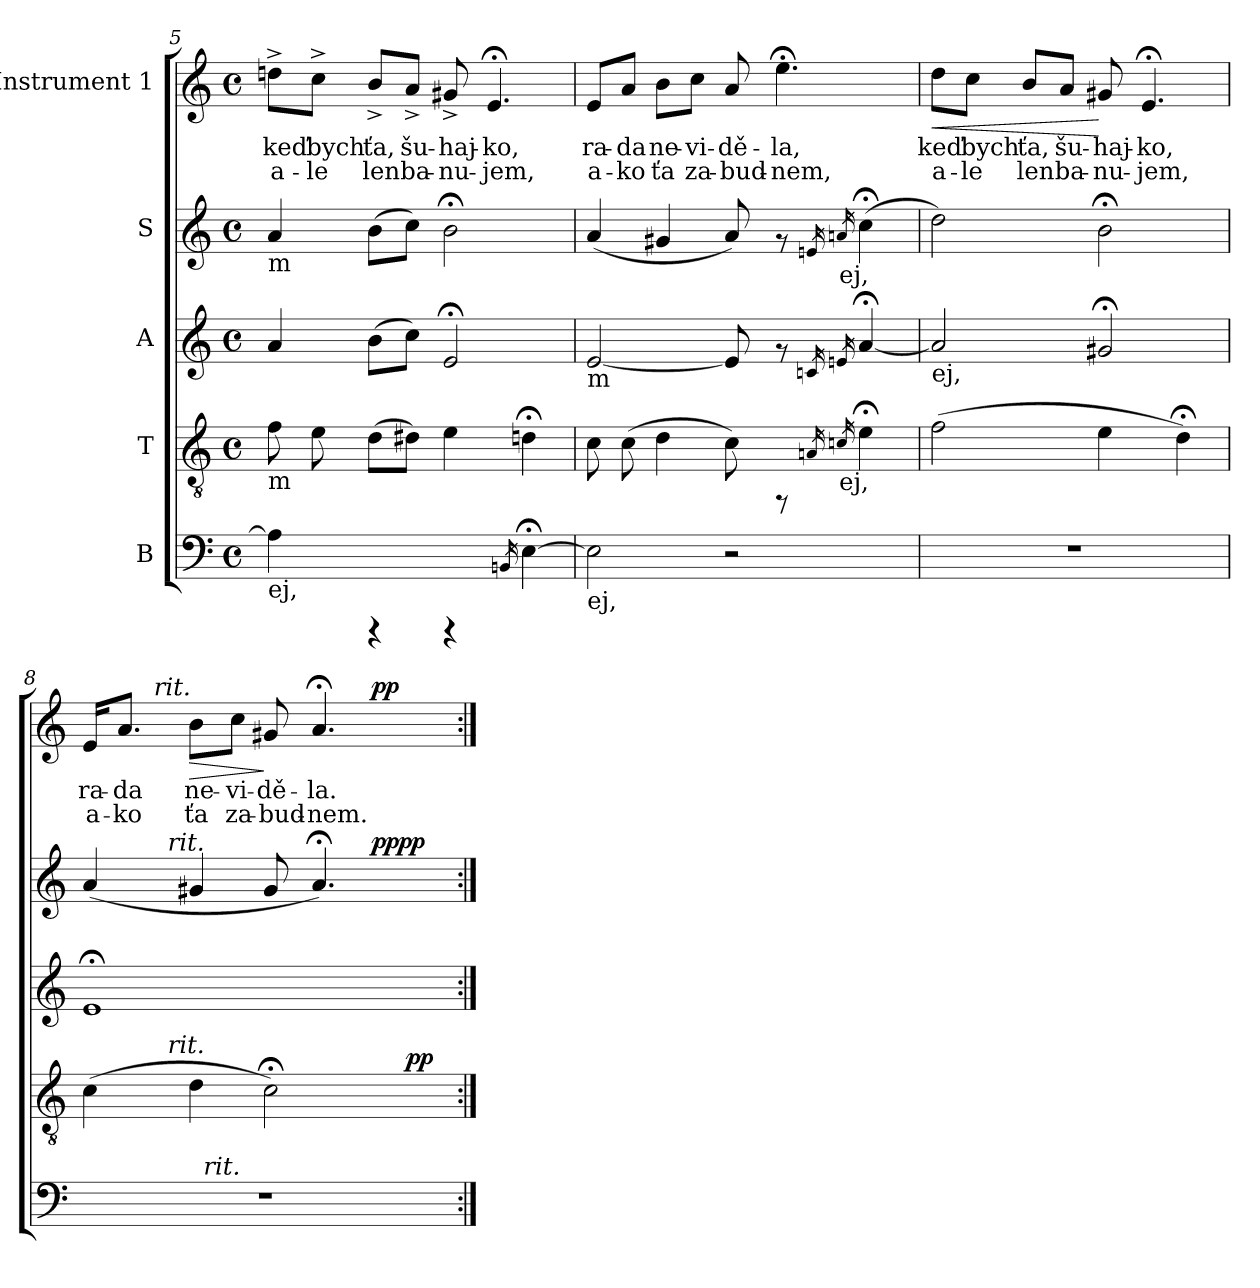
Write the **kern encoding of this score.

**kern	**kern	**dynam	**kern	**kern	**dynam	**kern	**text	**text	**dynam
*part5	*part4	*part4	*part3	*part2	*part2	*part1	*part1	*part1	*part1
*staff5	*staff4	*staff4	*staff3	*staff2	*staff2	*staff1	*staff1	*staff1	*staff1
*I"B	*I"T	*	*I"A	*I"S	*	*I"Instrument 1	*	*	*
!!LO:LB:g=z
*clefF4	*clefGv2	*	*clefG2	*clefG2	*	*clefG2	*	*	*
*k[]	*k[]	*	*k[]	*k[]	*	*k[]	*	*	*
*C:	*C:	*	*C:	*C:	*	*C:	*	*	*
*M4/4	*M4/4	*	*M4/4	*M4/4	*	*M4/4	*	*	*
*met(c)	*met(c)	*	*met(c)	*met(c)	*	*met(c)	*	*	*
=5	=5	=5	=5	=5	=5	=5	=5	=5	=5
!	!	!	!	!LO:TX:b:t=m	!	!	!	!	!
!	!LO:TX:b:t=m	!	!	!	!	!	!	!	!
!LO:TX:b:t=ej,	!	!	!	!	!	!	!	!	!
!	!	!	!	!	!	!	!LO:LY:b:rj	!LO:LY:b:rj	!
4A\]	8f\	.	4a/	4a/	.	8ddn^>\L	keď	a-	.
!	!	!	!	!	!	!	!LO:LY:b:rj	!LO:LY:b:rj	!
.	8e\	.	.	.	.	8cc^>\J	-bych	le	.
!	!	!	!	!	!	!	!LO:LY:b:rj	!LO:LY:b:rj	!
4rCCC	(>8d\L	.	(>8b\L	(>8b\L	.	8b^>/L	ťa,	len	.
!	!	!	!	!	!	!	!LO:LY:b:rj	!LO:LY:b:rj	!
.	8d#X\J)	.	8cc\J)	8cc\J)	.	8a^>/J	šu-	-ba-	.
!	!	!	!	!	!	!	!LO:LY:b:rj	!LO:LY:b:rj	!
4rCCC	4e\	.	2e;</	2b;<\	.	8g#X^>/	-haj-	-nu-	.
!	!	!	!	!	!	!	!LO:LY:b:rj	!LO:LY:b:rj	!
.	.	.	.	.	.	4.e;</	-ko,	jem,	.
16qBBn/	.	.	.	.	.	.	.	.	.
[>4E;<\	4dn;<\	.	.	.	.	.	.	.	.
=6	=6	=6	=6	=6	=6	=6	=6	=6	=6
!	!	!	!LO:TX:b:t=m	!	!	!	!	!	!
!LO:TX:b:t=ej,	!	!	!	!	!	!	!	!	!
!	!	!	!	!	!	!	!LO:LY:b:rj	!LO:LY:b:rj	!
*	*^	*	*	*^	*	*	*	*	*
2E\]	8c\	2ryy	.	[<2e/	(<4a/	2ryy	.	8e/L	ra-	-a-	.
!	!	!	!	!	!	!	!	!	!LO:LY:b:rj	!LO:LY:b:rj	!
.	(>8c\	.	.	.	.	.	.	8a/J	-da	ko	.
!	!	!	!	!	!	!	!	!	!LO:LY:b:rj	!LO:LY:b:rj	!
.	4d\	.	.	.	4g#X/	.	.	8b\L	ne-	-ťa	.
!	!	!	!	!	!	!	!	!	!LO:LY:b:rj	!LO:LY:b:rj	!
.	.	.	.	.	.	.	.	8cc\J	vi-	-za-	.
!	!	!	!	!	!	!	!	!	!LO:LY:b:rj	!LO:LY:b:rj	!
2r	8c\)	8...ryy	.	8e/]	8a/)	8...ryy	.	8a/	-dě-	-bud-	.
!	!	!	!	!	!	!	!	!	!LO:LY:b:rj	!LO:LY:b:rj	!
.	8rFF	.	.	8rf	8rf	.	.	4.ee;<\	-la,	nem,	.
!	!	!	!	!	!	!LO:TX:b:t=ej,	!	!	!	!	!
!	!	!LO:TX:b:t=ej,	!	!	!	!	!	!	!	!	!
.	.	4ryy	.	.	.	4ryy	.	.	.	.	.
.	16qAn/	.	.	16qcn/	16qen/	.	.	.	.	.	.
.	16qcn/	.	.	16qen/	16qan/	.	.	.	.	.	.
.	4e;<\	.	.	[<4a;</	(>4cc;<\	.	.	.	.	.	.
.	.	64ryy	.	.	.	64ryy	.	.	.	.	.
=7	=7	=7	=7	=7	=7	=7	=7	=7	=7	=7	=7
!	!	!	!	!LO:TX:b:t=ej,	!	!	!	!	!	!	!
!	!	!	!	!	!	!	!	!	!LO:LY:b:rj	!LO:LY:b:rj	!LO:HP:b
*	*v	*v	*	*	*v	*v	*	*	*	*	*
1r	(>2f\	.	2a/]	2dd\)	.	8dd\L	keď	a-	<
!	!	!	!	!	!	!	!LO:LY:b:rj	!LO:LY:b:rj	!
.	.	.	.	.	.	8cc\J	-bych	le	.
!	!	!	!	!	!	!	!LO:LY:b:rj	!LO:LY:b:rj	!
.	.	.	.	.	.	8b/L	ťa,	len	.
!	!	!	!	!	!	!	!LO:LY:b:rj	!LO:LY:b:rj	!
.	.	.	.	.	.	8a/J	šu-	-ba-	.
!	!	!	!	!	!	!	!LO:LY:b:rj	!LO:LY:b:rj	!
.	4e\	.	2g#X;</	2b;<\	.	8g#X/	-haj-	-nu-	[
!	!	!	!	!	!	!	!LO:LY:b:rj	!LO:LY:b:rj	!
.	.	.	.	.	.	4.e;</	-ko,	jem,	.
.	4d;<\)	.	.	.	.	.	.	.	.
=8	=8	=8	=8	=8	=8	=8	=8	=8	=8
!	!	!	!	!LO:TX:b:t=ej!	!	!	!	!	!
!	!LO:TX:b:t=ej!	!	!	!	!	!	!	!	!
!	!	!	!	!	!	!	!LO:LY:b:rj	!LO:LY:b:rj	!
*^	*^	*	*	*^	*	*^	*	*	*
*	*	*	*^	*	*	*	*^	*	*	*^	*	*	*
1r	4ryy	(>4c\	2ryy	8.ryy	.	1e;<	(<4a/	2ryy	8.ryy	.	16e/KL	2ryy	8ryy	ra-	-a-	.
!	!	!	!	!	!	!	!	!	!	!	!	!	!	!LO:LY:b:rj	!LO:LY:b:rj	!
.	.	.	.	.	.	.	.	.	.	.	8.a/J	.	.	-da	ko	.
.	.	.	.	.	.	.	.	.	.	.	.	.	32ryy	.	.	.
!	!	!	!	!	!	!	!	!	!	!	!	!	!LO:TX:a:i:t=rit.	!	!	!
.	.	.	.	.	.	.	.	.	.	.	.	.	2ryy	.	.	.
!	!	!	!	!	!	!	!	!	!LO:TX:a:i:t=rit.	!	!	!	!	!	!	!
!	!	!	!	!LO:TX:a:i:t=rit.	!	!	!	!	!	!	!	!	!	!	!	!
.	.	.	.	2ryy	.	.	.	.	2ryy	.	.	.	.	.	.	.
!	!	!	!	!	!	!	!	!	!	!	!	!	!	!LO:LY:b:rj	!LO:LY:b:rj	!LO:HP:b
.	32ryy	4d\	.	.	.	.	4g#X/	.	.	.	8b\L	.	.	ne-	-ťa	>
!	!LO:TX:a:i:t=rit.	!	!	!	!	!	!	!	!	!	!	!	!	!	!	!
.	2ryy	.	.	.	.	.	.	.	.	.	.	.	.	.	.	.
!	!	!	!	!	!	!	!	!	!	!	!	!	!	!LO:LY:b:rj	!LO:LY:b:rj	!
.	.	.	.	.	.	.	.	.	.	.	8cc\J	.	.	vi-	-za-	.
!	!	!	!	!	!	!	!	!	!	!	!	!	!	!LO:LY:b:rj	!LO:LY:b:rj	!
.	.	2c;<\)	4ryy	.	.	.	8g#/	4ryy	.	.	8g#X/	4ryy	.	-dě-	-bud-	]
!	!	!	!	!	!	!	!	!	!	!	!	!	!	!LO:LY:b:rj	!LO:LY:b:rj	!
.	.	.	.	.	.	.	4.a;</)	.	.	.	4.a;</	.	.	-la.	nem.	.
.	.	.	.	.	.	.	.	.	.	.	.	.	4ryy	.	.	.
.	.	.	.	4ryy	.	.	.	.	4ryy	.	.	.	.	.	.	.
.	.	.	16..ryy	.	.	.	.	64ryy	.	.	.	64ryy	.	.	.	.
!	!	!	!	!	!	!	!	!	!	!LO:DY:a	!	!	!	!	!	!
!	!	!	!	!	!	!	!	!	!	!LO:DY:n=1:b	!	!	!	!	!	!LO:DY:a
.	.	.	.	.	.	.	.	8...ryy	.	pp pp	.	8...ryy	.	.	.	pp
.	8..ryy	.	.	.	.	.	.	.	.	.	.	.	.	.	.	.
!	!	!	!	!	!LO:DY:a	!	!	!	!	!	!	!	!	!	!	!
.	.	.	8ryy	.	pp	.	.	.	.	.	.	.	.	.	.	.
.	.	.	.	.	.	.	.	.	.	.	.	.	16.ryy	.	.	.
.	.	.	.	16ryy	.	.	.	.	16ryy	.	.	.	.	.	.	.
.	.	.	64ryy	.	.	.	.	.	.	.	.	.	.	.	.	.
*v	*v	*	*	*	*	*	*v	*v	*v	*	*v	*v	*v	*	*	*
*	*v	*v	*v	*	*	*	*	*	*	*	*
=:|!	=:|!	=:|!	=:|!	=:|!	=:|!	=:|!	=:|!	=:|!	=:|!
*-	*-	*-	*-	*-	*-	*-	*-	*-	*-
